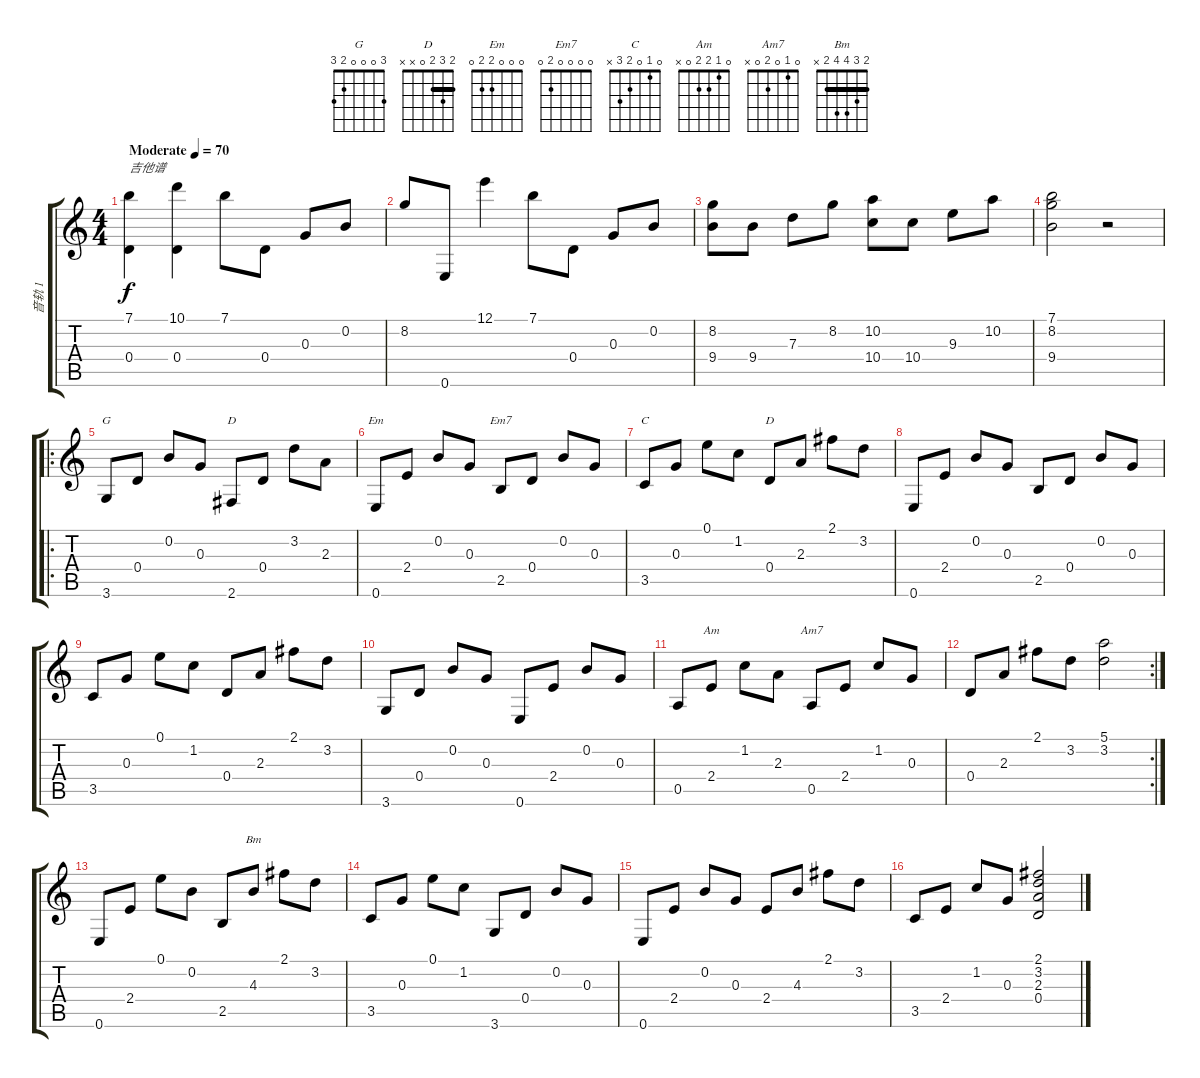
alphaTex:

\track ("音轨 1" "音轨 1") {instrument acousticguitarsteel}
\staff {score tabs}
\tuning (E4 B3 G3 D3 A2 E2) {hide}
\chord ("G" 3 0 0 0 2 3)
\chord ("D" 2 3 2 x x 2) {barre 2}
\chord ("Em" 0 0 0 2 2 0)
\chord ("Em7" 0 0 0 0 2 0)
\chord ("C" 0 1 0 2 3 x)
\chord ("D" 2 3 2 0 x x) {barre 2}
\chord ("Am" 0 1 2 2 0 x)
\chord ("Am7" 0 1 0 2 0 x)
\chord ("Bm" 2 3 4 4 2 x) {barre 2}
\ts (4 4)
\tempo (70 "Moderate")
\clef g2
\ks c
(7.1 0.4).4{txt "吉他谱" dy f instrument acousticguitarsteel} (10.1 0.4).4 7.1.8 0.4.8 0.3.8 0.2.8 |
8.2.8 0.6.8 12.1.4 7.1.8 0.4.8 0.3.8 0.2.8 |
(8.2 9.4).8 9.4.8 7.3.8 8.2.8 (10.2 10.4).8 10.4.8 9.3.8 10.2.8 |
(7.1 8.2 9.4).2 r.2 |
\ro
3.6.8{ch "G"} 0.4.8 0.2.8 0.3.8 2.6.8{ch "D"} 0.4.8 3.2.8 2.3.8 |
0.6.8{ch "Em"} 2.4.8 0.2.8 0.3.8 2.5.8{ch "Em7"} 0.4.8 0.2.8 0.3.8 |
3.5.8{ch "C"} 0.3.8 0.1.8 1.2.8 0.4.8{ch "D"} 2.3.8 2.1.8 3.2.8 |
0.6.8 2.4.8 0.2.8 0.3.8 2.5.8 0.4.8 0.2.8 0.3.8 |
3.5.8 0.3.8 0.1.8 1.2.8 0.4.8 2.3.8 2.1.8 3.2.8 |
3.6.8 0.4.8 0.2.8 0.3.8 0.6.8 2.4.8 0.2.8 0.3.8 |
0.5.8 2.4.8{ch "Am"} 1.2.8 2.3.8 0.5.8{ch "Am7"} 2.4.8 1.2.8 0.3.8 |
\rc 2
0.4.8 2.3.8 2.1.8 3.2.8 (5.1 3.2).2 |
0.6.8 2.4.8 0.1.8 0.2.8 2.5.8 4.3.8{ch "Bm"} 2.1.8 3.2.8 |
3.5.8 0.3.8 0.1.8 1.2.8 3.6.8 0.4.8 0.2.8 0.3.8 |
0.6.8 2.4.8 0.2.8 0.3.8 2.4.8 4.3.8 2.1.8 3.2.8 |
3.5.8 2.4.8 1.2.8 0.3.8 (2.1 3.2 2.3 0.4).2
